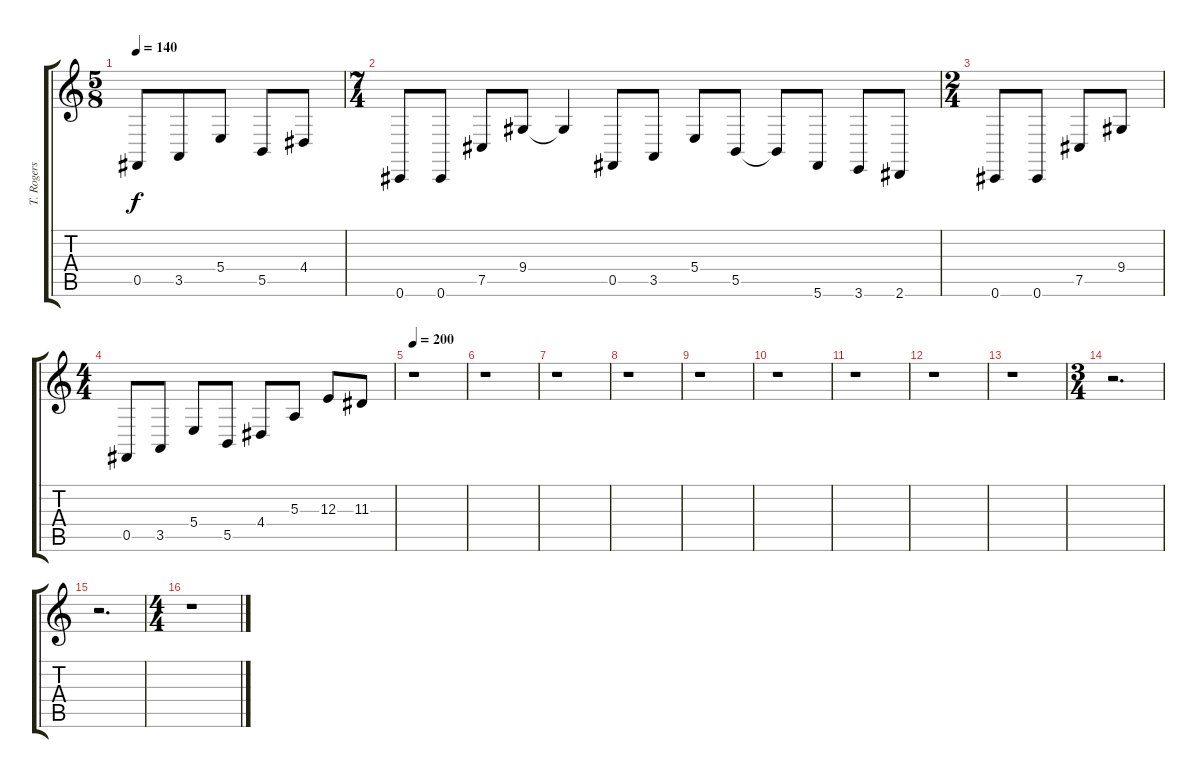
\track ("T. Rogers Keys" "T. Rogers ") {instrument lead2sawtooth}
\staff {score tabs}
\tuning (Db4 Ab3 E3 B2 Gb2 Db2) {hide}
\ts (5 8)
\tempo 140
\clef g2
\ks c
0.5.8{dy f} 3.5.8 5.4.8 5.5.8 4.4.8 |
\ts (7 4)
0.6.8 0.6.8 7.5.8 9.4.8 9.4{t}.4 0.5.8 3.5.8 5.4.8 5.5.8 5.5{t}.8 5.6.8 3.6.8 2.6.8 |
\ts (2 4)
0.6.8 0.6.8 7.5.8 9.4.8 |
\ts (4 4)
0.5.8 3.5.8 5.4.8 5.5.8 4.4.8 5.3.8 12.3.8 11.3.8 |
\tempo 200
r.1 |
r.1 |
r.1 |
r.1 |
r.1 |
r.1 |
r.1 |
r.1 |
r.1 |
\ts (3 4)
r.2{d} |
r.2{d} |
\ts (4 4)
r.1
